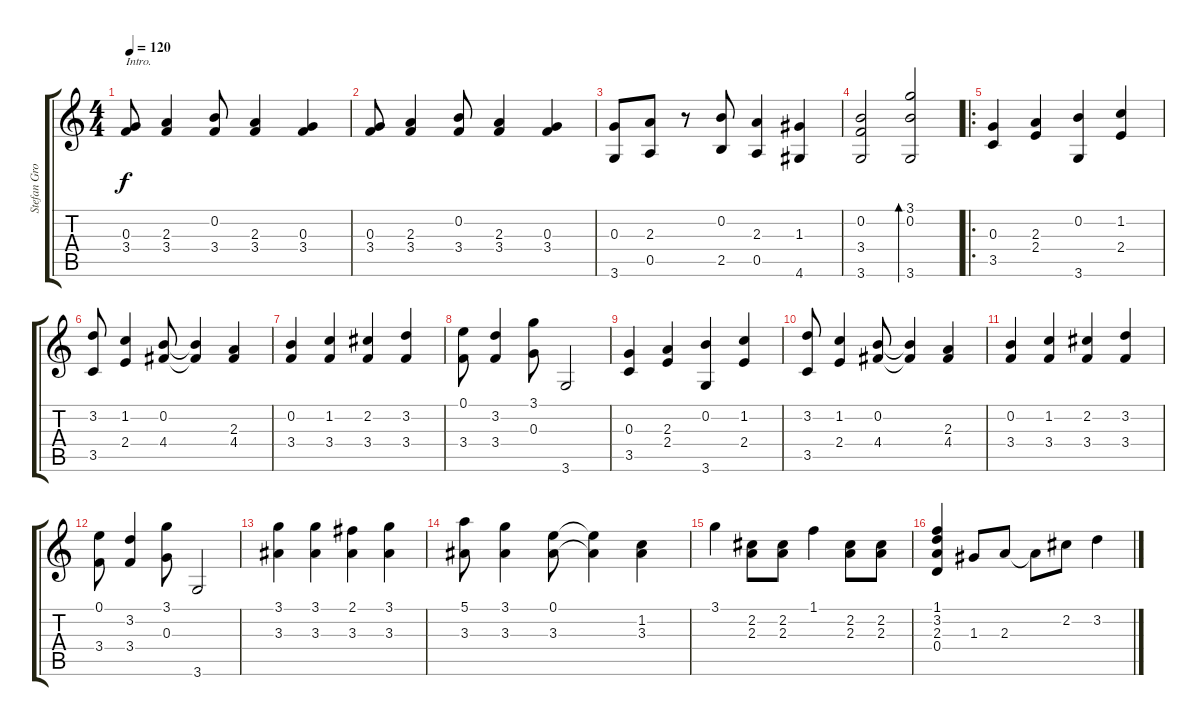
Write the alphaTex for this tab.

\track ("Stefan Grossman" "Stefan Gro") {instrument acousticguitarnylon}
\staff {score tabs}
\tuning (E4 B3 G3 D3 A2 E2) {hide}
\ts (4 4)
\tempo 120
\clef g2
\ks c
(0.3 3.4).8{txt "Intro." dy f instrument acousticguitarnylon} (2.3 3.4).4 (0.2 3.4).8 (2.3 3.4).4 (0.3 3.4).4 |
(0.3 3.4).8 (2.3 3.4).4 (0.2 3.4).8 (2.3 3.4).4 (0.3 3.4).4 |
(0.3 3.6).8 (2.3 0.5).8 r.8 (0.2 2.5).8 (2.3 0.5).4 (1.3 4.6).4 |
(0.2 3.4 3.6).2 (3.1 0.2 3.6).2{bd 480} |
\ro
(0.3 3.5).4 (2.3 2.4).4 (0.2 3.6).4 (1.2 2.4).4 |
(3.2 3.5).8 (1.2 2.4).4 (0.2 4.4).8 (0.2{t} 4.4{t}).4 (2.3 4.4).4 |
(0.2 3.4).4 (1.2 3.4).4 (2.2 3.4).4 (3.2 3.4).4 |
(0.1 3.4).8 (3.2 3.4).4 (3.1 0.3).8 3.6.2 |
(0.3 3.5).4 (2.3 2.4).4 (0.2 3.6).4 (1.2 2.4).4 |
(3.2 3.5).8 (1.2 2.4).4 (0.2 4.4).8 (0.2{t} 4.4{t}).4 (2.3 4.4).4 |
(0.2 3.4).4 (1.2 3.4).4 (2.2 3.4).4 (3.2 3.4).4 |
(0.1 3.4).8 (3.2 3.4).4 (3.1 0.3).8 3.6.2 |
(3.1 3.3).4 (3.1 3.3).4 (2.1 3.3).4 (3.1 3.3).4 |
(5.1 3.3).8 (3.1 3.3).4 (0.1 3.3).8 (0.1{t} 3.3{t}).4 (1.2 3.3).4 |
3.1.4 (2.2 2.3).8 (2.2 2.3).8 1.1.4 (2.2 2.3).8 (2.2 2.3).8 |
(1.1 3.2 2.3 0.4).4 1.3.8 2.3.8 2.3{t}.8 2.2.8 3.2.4
